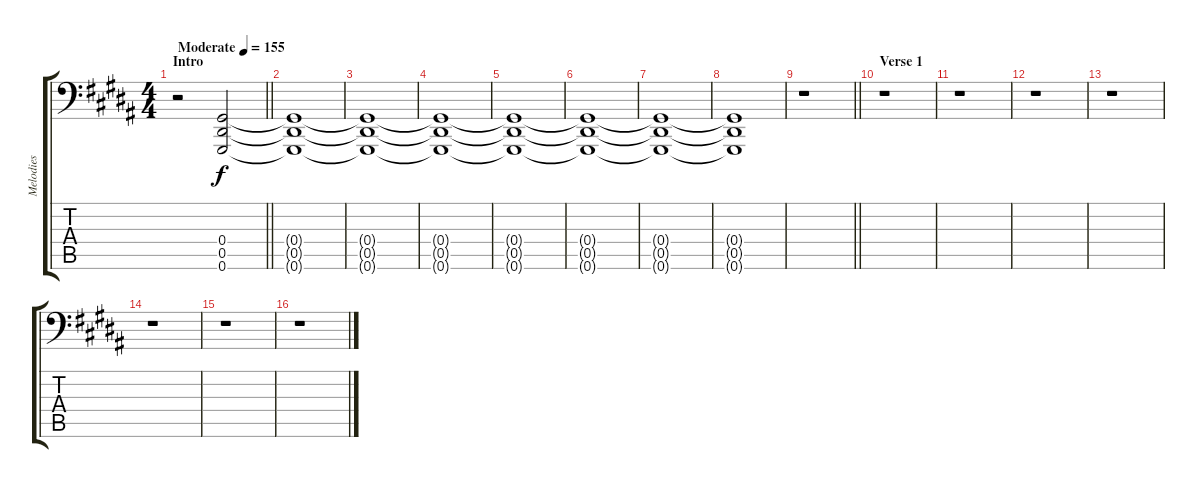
\track ("Melodies" "Melodies") {instrument pad5bowed}
\staff {score tabs}
\tuning (E4 B3 G3 Ab2 Eb2 Ab1) {hide}
\ts (4 4)
\section ("" "Intro")
\tempo (155 "Moderate")
\clef f4
\barLineRight lightlight
\ks g#minor
r.2{dy f volume 0 instrument distortionguitar} (0.4 0.5 0.6).2{volume 8} |
(0.4{t} 0.5{t} 0.6{t}).1 |
(0.4{t} 0.5{t} 0.6{t}).1 |
(0.4{t} 0.5{t} 0.6{t}).1 |
(0.4{t} 0.5{t} 0.6{t}).1 |
(0.4{t} 0.5{t} 0.6{t}).1{volume 13} |
(0.4{t} 0.5{t} 0.6{t}).1 |
(0.4{t} 0.5{t} 0.6{t}).1 |
\barLineRight lightlight
r.1{instrument pad5bowed} |
\section ("" "Verse 1")
r.1 |
r.1 |
r.1 |
r.1 |
r.1 |
r.1 |
r.1
